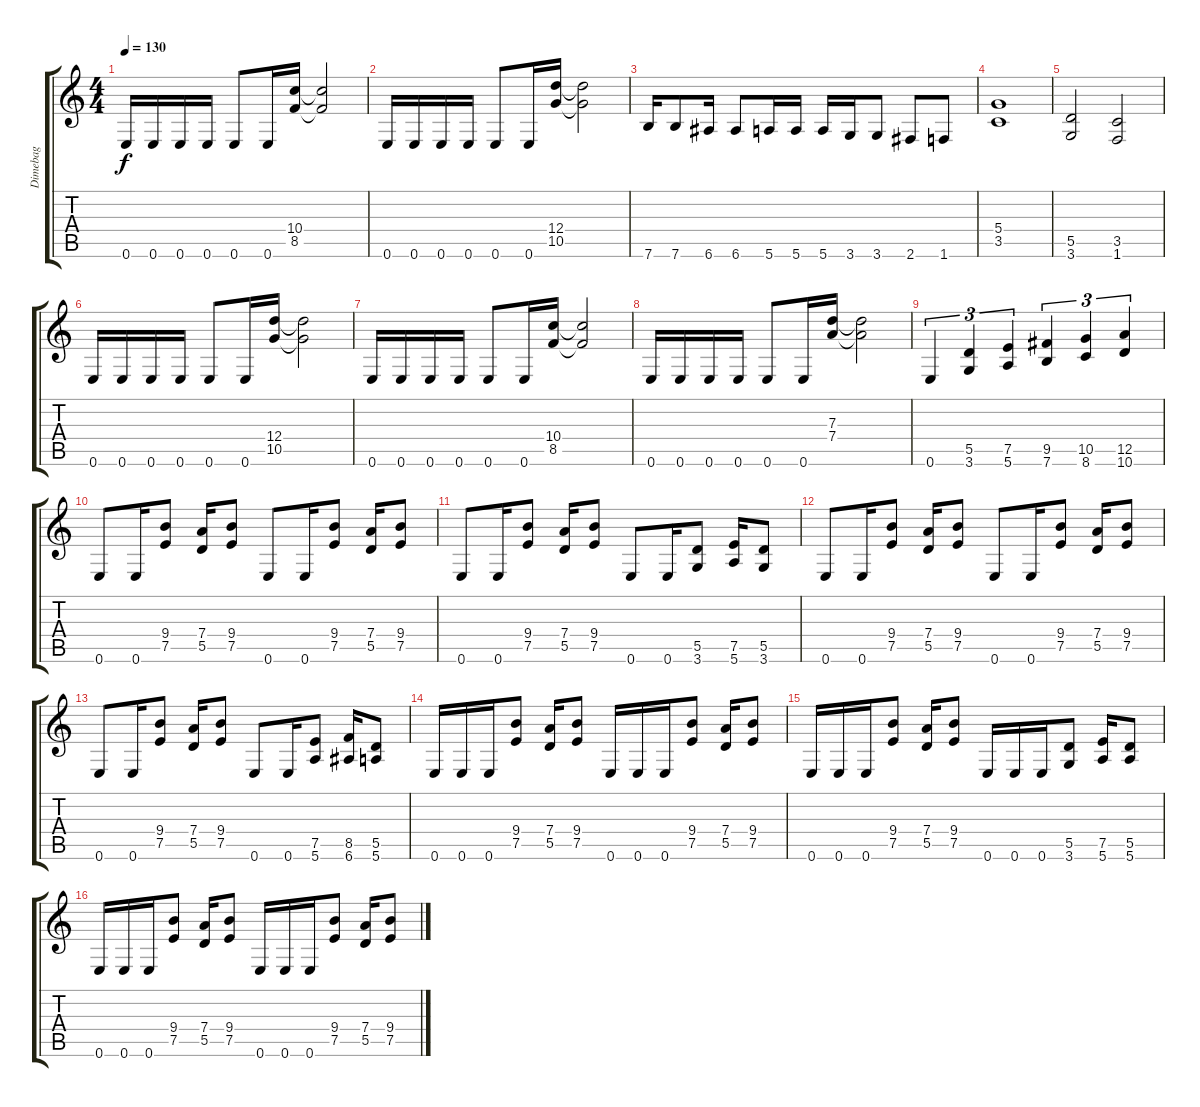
\track ("Dimebag" "Dimebag") {instrument distortionguitar}
\staff {score tabs}
\tuning (E4 B3 G3 D3 A2 E2) {hide}
\ts (4 4)
\tempo 130
\clef g2
\ks c
0.6.16{dy f} 0.6.16 0.6.16 0.6.16 0.6.8 0.6.16 (10.4 8.5).16 (10.4{t} 8.5{t}).2 |
0.6.16 0.6.16 0.6.16 0.6.16 0.6.8 0.6.16 (12.4 10.5).16 (12.4{t} 10.5{t}).2 |
7.6.16 7.6.8 6.6.16 6.6.8 5.6.16 5.6.16 5.6.16 3.6.16 3.6.8 2.6.8 1.6.8 |
(5.4 3.5).1 |
(5.5 3.6).2 (3.5 1.6).2 |
0.6.16 0.6.16 0.6.16 0.6.16 0.6.8 0.6.16 (12.4 10.5).16 (12.4{t} 10.5{t}).2 |
0.6.16 0.6.16 0.6.16 0.6.16 0.6.8 0.6.16 (10.4 8.5).16 (10.4{t} 8.5{t}).2 |
0.6.16 0.6.16 0.6.16 0.6.16 0.6.8 0.6.16 (7.3 7.4).16 (7.3{t} 7.4{t}).2 |
0.6.4{tu (3 2)} (5.5 3.6).4{tu (3 2)} (7.5 5.6).4{tu (3 2)} (9.5 7.6).4{tu (3 2)} (10.5 8.6).4{tu (3 2)} (12.5 10.6).4{tu (3 2)} |
0.6.8 0.6.16 (9.4 7.5).8 (7.4 5.5).16 (9.4 7.5).8 0.6.8 0.6.16 (9.4 7.5).8 (7.4 5.5).16 (9.4 7.5).8 |
0.6.8 0.6.16 (9.4 7.5).8 (7.4 5.5).16 (9.4 7.5).8 0.6.8 0.6.16 (5.5 3.6).8 (7.5 5.6).16 (5.5 3.6).8 |
0.6.8 0.6.16 (9.4 7.5).8 (7.4 5.5).16 (9.4 7.5).8 0.6.8 0.6.16 (9.4 7.5).8 (7.4 5.5).16 (9.4 7.5).8 |
0.6.8 0.6.16 (9.4 7.5).8 (7.4 5.5).16 (9.4 7.5).8 0.6.8 0.6.16 (7.5 5.6).8 (8.5 6.6).16 (5.5 5.6).8 |
0.6.16 0.6.16 0.6.16 (9.4 7.5).8 (7.4 5.5).16 (9.4 7.5).8 0.6.16 0.6.16 0.6.16 (9.4 7.5).8 (7.4 5.5).16 (9.4 7.5).8 |
0.6.16 0.6.16 0.6.16 (9.4 7.5).8 (7.4 5.5).16 (9.4 7.5).8 0.6.16 0.6.16 0.6.16 (5.5 3.6).8 (7.5 5.6).16 (5.5 5.6).8 |
0.6.16 0.6.16 0.6.16 (9.4 7.5).8 (7.4 5.5).16 (9.4 7.5).8 0.6.16 0.6.16 0.6.16 (9.4 7.5).8 (7.4 5.5).16 (9.4 7.5).8
